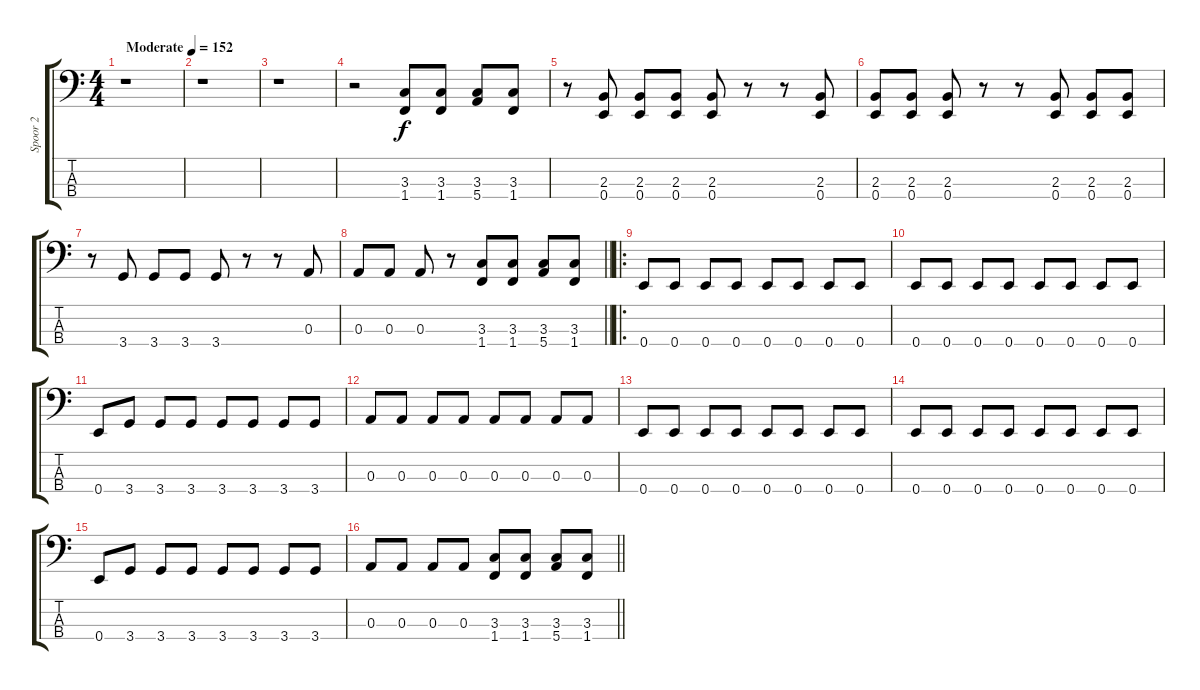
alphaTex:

\track ("Spoor 2" "Spoor 2") {instrument electricbassfinger}
\staff {score tabs}
\tuning (G2 D2 A1 E1) {hide}
\ts (4 4)
\tempo (152 "Moderate")
\clef f4
\ks c
r.1{dy f instrument electricbassfinger} |
r.1 |
r.1 |
r.2 (3.3 1.4).8 (3.3 1.4).8 (3.3 5.4).8 (3.3 1.4).8 |
r.8 (2.3 0.4).8 (2.3 0.4).8 (2.3 0.4).8 (2.3 0.4).8 r.8 r.8 (2.3 0.4).8 |
(2.3 0.4).8 (2.3 0.4).8 (2.3 0.4).8 r.8 r.8 (2.3 0.4).8 (2.3 0.4).8 (2.3 0.4).8 |
r.8 3.4.8 3.4.8 3.4.8 3.4.8 r.8 r.8 0.3.8 |
\barLineRight lightlight
0.3.8 0.3.8 0.3.8 r.8 (3.3 1.4).8 (3.3 1.4).8 (3.3 5.4).8 (3.3 1.4).8 |
\ro
0.4.8 0.4.8 0.4.8 0.4.8 0.4.8 0.4.8 0.4.8 0.4.8 |
0.4.8 0.4.8 0.4.8 0.4.8 0.4.8 0.4.8 0.4.8 0.4.8 |
0.4.8 3.4.8 3.4.8 3.4.8 3.4.8 3.4.8 3.4.8 3.4.8 |
0.3.8 0.3.8 0.3.8 0.3.8 0.3.8 0.3.8 0.3.8 0.3.8 |
0.4.8 0.4.8 0.4.8 0.4.8 0.4.8 0.4.8 0.4.8 0.4.8 |
0.4.8 0.4.8 0.4.8 0.4.8 0.4.8 0.4.8 0.4.8 0.4.8 |
0.4.8 3.4.8 3.4.8 3.4.8 3.4.8 3.4.8 3.4.8 3.4.8 |
\barLineRight lightlight
0.3.8 0.3.8 0.3.8 0.3.8 (3.3 1.4).8 (3.3 1.4).8 (3.3 5.4).8 (3.3 1.4).8
